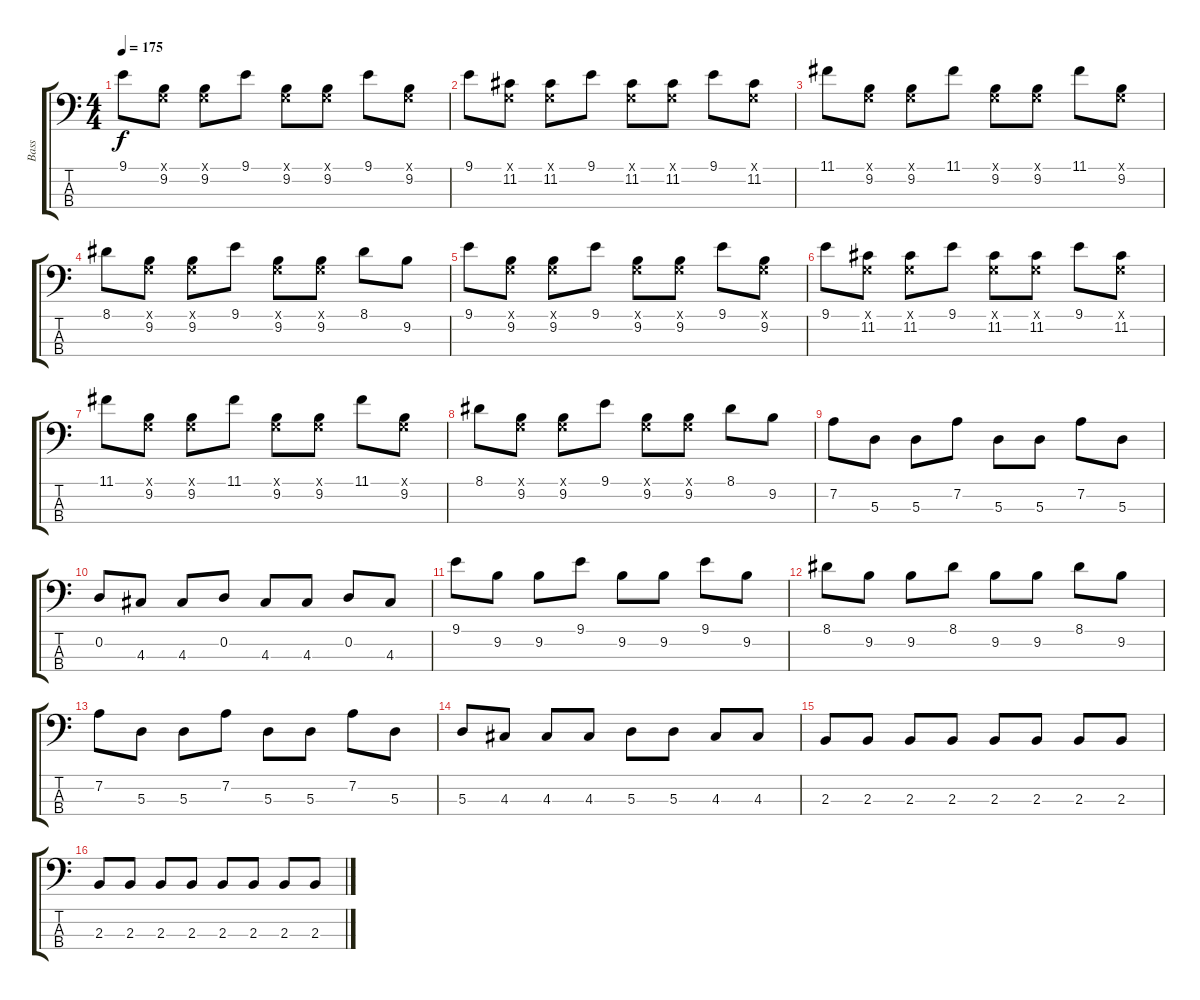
\track ("Bass" "Bass") {instrument electricbassfinger}
\staff {score tabs}
\tuning (G2 D2 A1 E1) {hide}
\ts (4 4)
\tempo 175
\clef f4
\ks c
9.1.8{dy f} (0.1{x} 9.2).8 (0.1{x} 9.2).8 9.1.8 (0.1{x} 9.2).8 (0.1{x} 9.2).8 9.1.8 (0.1{x} 9.2).8 |
9.1.8 (0.1{x} 11.2).8 (0.1{x} 11.2).8 9.1.8 (0.1{x} 11.2).8 (0.1{x} 11.2).8 9.1.8 (0.1{x} 11.2).8 |
11.1.8 (0.1{x} 9.2).8 (0.1{x} 9.2).8 11.1.8 (0.1{x} 9.2).8 (0.1{x} 9.2).8 11.1.8 (0.1{x} 9.2).8 |
8.1.8 (0.1{x} 9.2).8 (0.1{x} 9.2).8 9.1.8 (0.1{x} 9.2).8 (0.1{x} 9.2).8 8.1.8 9.2.8 |
9.1.8 (0.1{x} 9.2).8 (0.1{x} 9.2).8 9.1.8 (0.1{x} 9.2).8 (0.1{x} 9.2).8 9.1.8 (0.1{x} 9.2).8 |
9.1.8 (0.1{x} 11.2).8 (0.1{x} 11.2).8 9.1.8 (0.1{x} 11.2).8 (0.1{x} 11.2).8 9.1.8 (0.1{x} 11.2).8 |
11.1.8 (0.1{x} 9.2).8 (0.1{x} 9.2).8 11.1.8 (0.1{x} 9.2).8 (0.1{x} 9.2).8 11.1.8 (0.1{x} 9.2).8 |
8.1.8 (0.1{x} 9.2).8 (0.1{x} 9.2).8 9.1.8 (0.1{x} 9.2).8 (0.1{x} 9.2).8 8.1.8 9.2.8 |
7.2.8 5.3.8 5.3.8 7.2.8 5.3.8 5.3.8 7.2.8 5.3.8 |
0.2.8 4.3.8 4.3.8 0.2.8 4.3.8 4.3.8 0.2.8 4.3.8 |
9.1.8 9.2.8 9.2.8 9.1.8 9.2.8 9.2.8 9.1.8 9.2.8 |
8.1.8 9.2.8 9.2.8 8.1.8 9.2.8 9.2.8 8.1.8 9.2.8 |
7.2.8 5.3.8 5.3.8 7.2.8 5.3.8 5.3.8 7.2.8 5.3.8 |
5.3.8 4.3.8 4.3.8 4.3.8 5.3.8 5.3.8 4.3.8 4.3.8 |
2.3.8 2.3.8 2.3.8 2.3.8 2.3.8 2.3.8 2.3.8 2.3.8 |
2.3.8 2.3.8 2.3.8 2.3.8 2.3.8 2.3.8 2.3.8 2.3.8
